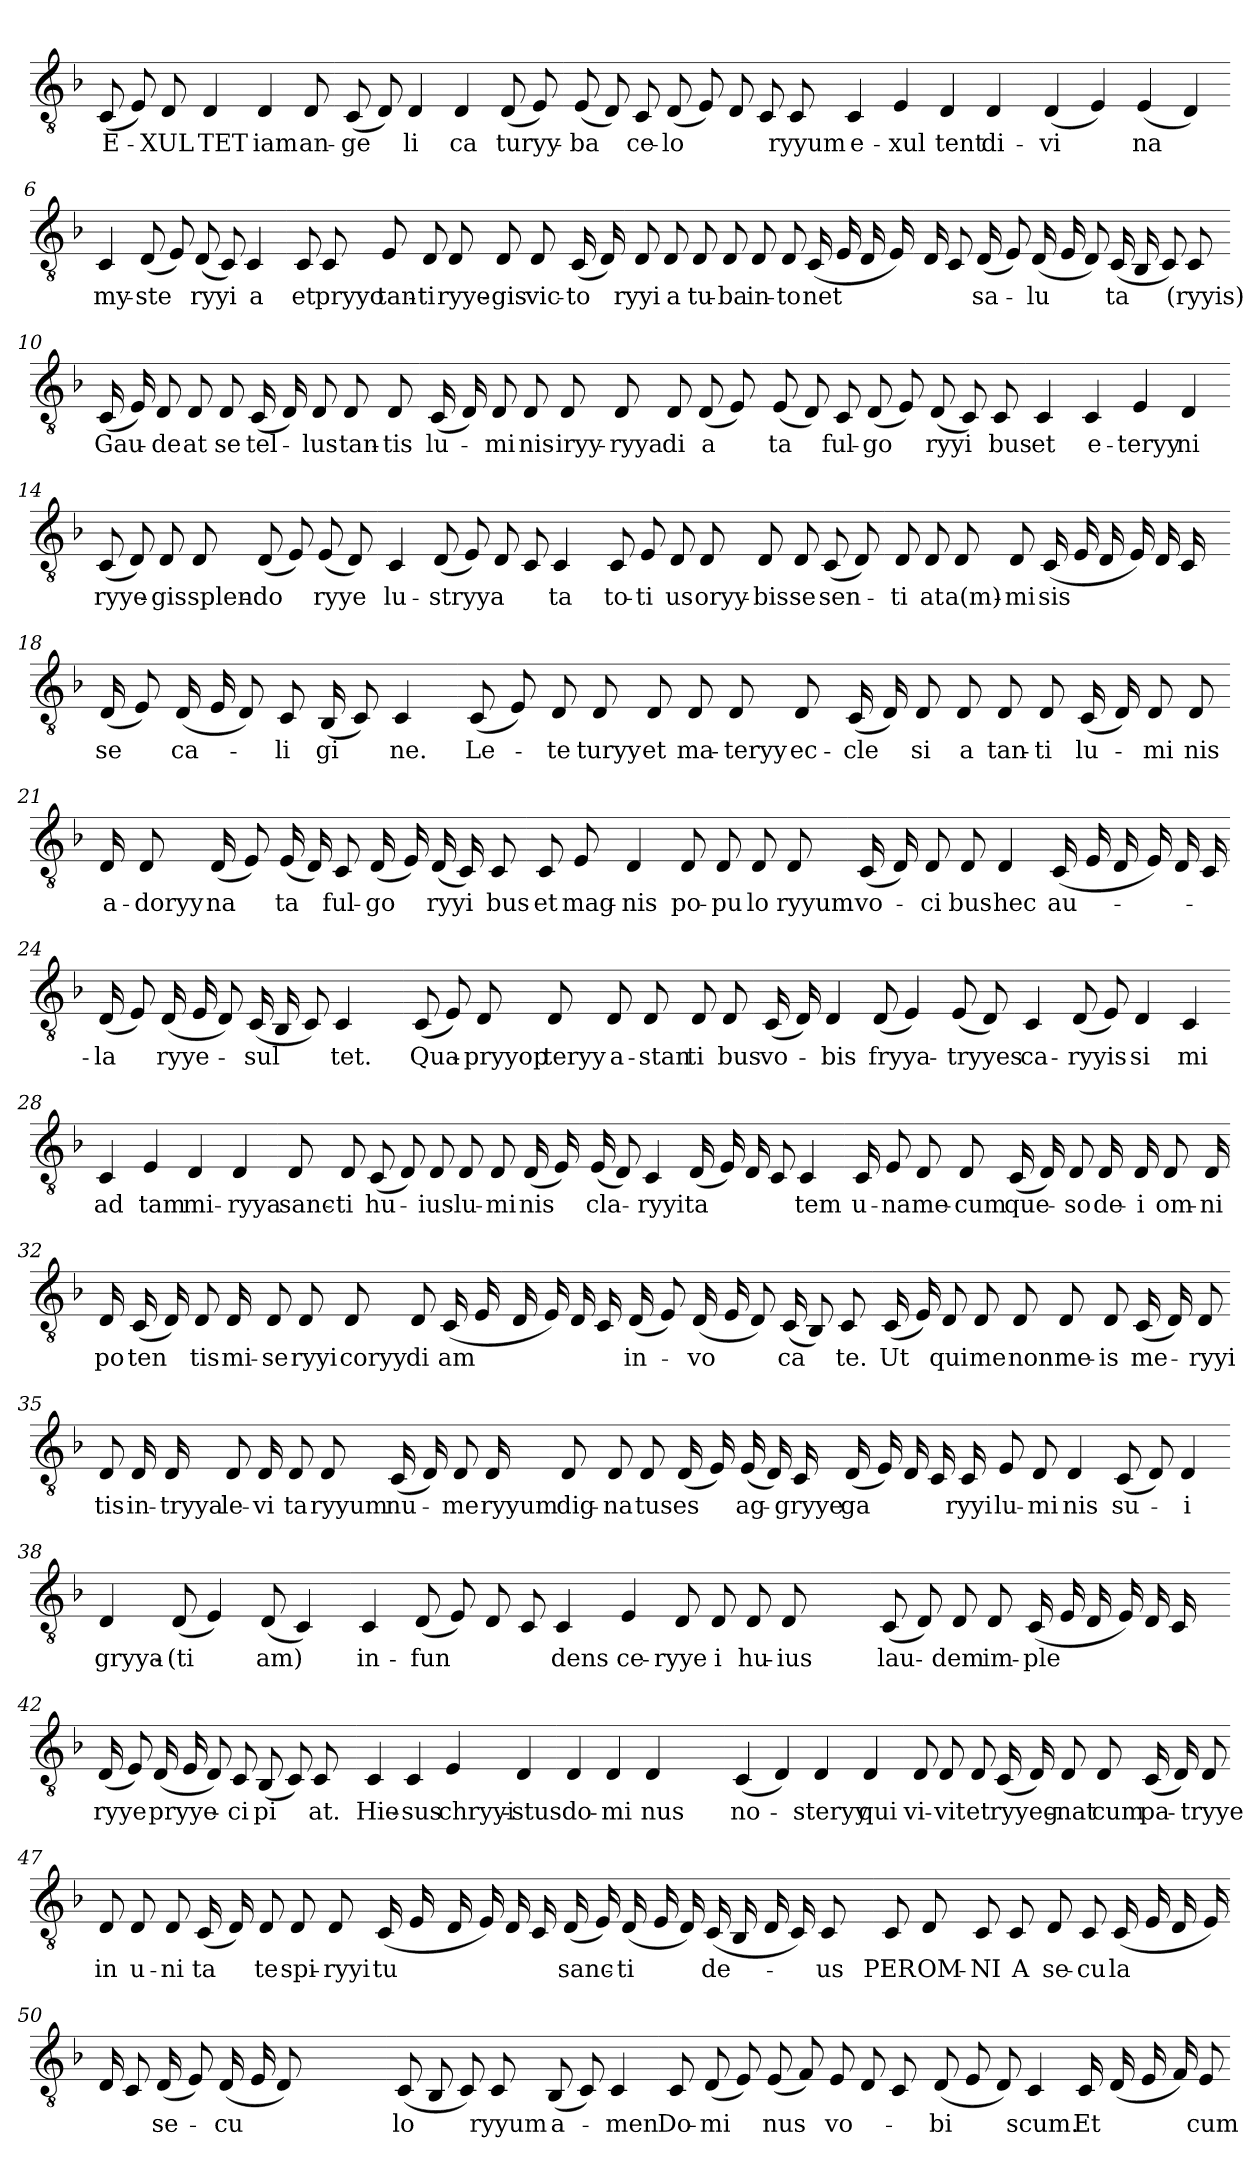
**kern	**text
*part1	*part1
*staff1	*staff1
*clefGv2	*
*k[b-]	*
=1	=1
(8C	E-
8E)	.
8D	XUL
4D	-TET
4D	iam
8D	an-
=2-	=2-
(8C	ge
8D)	.
4D	li
4D	-ca
(8D	turyy-
8E)	.
=3-	=3-
(8E	-ba
8D)	.
8C	ce-
(8D	lo
8E)	.
8D	.
8C	.
8C	-ryyum
=4-	=4-
4C	e-
4E	xul
4D	-tent
4D	di-
=5-	=5-
(4D	vi
4E)	.
(4E	-na
4D)	.
=6-	=6-
4C	my-
(8D	ste
8E)	.
(8D	ryyi
8C)	.
4C	-a
=7-	=7-
8C	et
8C	pryyo
8E	tan-
8D	-ti
8D	ryye-
8D	-gis
8D	vic-
(16C	to
16D)	.
=8-	=8-
8D	ryyi
8D	-a
8D	tu-
8D	-ba
8D	in-
8D	to
(16C	-net
16E	.
16D	.
16E)	.
=9-	=9-
16D	.
8C	.
(16D	sa-
8E)	.
(16D	lu
16E	.
8D)	.
(16C	ta
16BB-	.
8C)	.
8C	-(ryyis)
=10-	=10-
(16C	Gau-
16E)	.
8D	de
8D	-at
8D	se
(16C	tel-
16D)	.
8D	-lus
8D	tan-
8D	-tis
=11-	=11-
(16C	lu-
16D)	.
8D	mi
8D	-nis
8D	iryy-
8D	ryya
8D	di
(8D	a
8E)	.
=12-	=12-
(8E	-ta
8D)	.
8C	ful-
(8D	go
8E)	.
(8D	ryyi
8C)	.
8C	-bus
=13-	=13-
4C	et
4C	e-
4E	teryy
4D	-ni
=14-	=14-
(8C	ryye-
8D)	.
8D	-gis
8D	splen-
(8D	do
8E)	.
(8E	-ryye
8D)	.
=15-	=15-
4C	lu-
(8D	stryya
8E)	.
8D	.
8C	.
4C	-ta
=16-	=16-
8C	to-
8E	ti
8D	-us
8D	oryy-
8D	-bis
8D	se
(8C	sen-
8D)	.
=17-	=17-
8D	ti
8D	-at
8D	a(m)-
8D	mi
(16C	sis
16E	.
16D	.
16E)	.
16D	.
16C	.
8ryy	.
=18-	=18-
(16D	-se
8E)	.
(16D	ca-
16E	.
8D)	.
8C	li
(16BB-	gi
8C)	.
4C	-ne.
=19-	=19-
(8C	Le-
8E)	.
8D	te
8D	-turyy
8D	et
8D	ma-
8D	-teryy
8D	ec-
=20-	=20-
(16C	cle
16D)	.
8D	si
8D	-a
8D	tan-
8D	-ti
(16C	lu-
16D)	.
8D	mi
8D	-nis
=21-	=21-
16D	a-
8D	doryy
(16D	na
8E)	.
(16E	-ta
16D)	.
8C	ful-
(16D	go
16E)	.
(16D	ryyi
16C)	.
8C	-bus
=22-	=22-
8C	et
8E	mag-
4D	-nis
8D	po-
8D	pu
8D	lo
8D	-ryyum
=23-	=23-
(16C	vo-
16D)	.
8D	ci
8D	-bus
4D	hec
(16C	au-
16E	.
16D	.
16E)	.
16D	.
16C	.
=24-	=24-
(16D	-la
8E)	.
(16D	ryye-
16E	.
8D)	.
(16C	sul
16BB-	.
8C)	.
4C	-tet.
16ryy	.
=25-	=25-
(8C	Qua-
8E)	.
8D	pryyop
8D	-teryy
8D	a-
8D	stan
8D	ti
8D	-bus
=26-	=26-
(16C	vo-
16D)	.
4D	-bis
(8D	fryya-
4E)	.
(8E	-tryyes
8D)	.
=27-	=27-
4C	ca-
(8D	ryyis
8E)	.
4D	si
4C	-mi
=28-	=28-
4C	ad
4E	tam
4D	mi-
4D	-ryya
=29-	=29-
8D	sanc-
8D	-ti
(8C	hu-
8D)	.
8D	-ius
8D	lu-
8D	mi
(16D	-nis
16E)	.
=30-	=30-
(16E	cla-
8D)	.
4C	ryyi
(16D	ta
16E)	.
16D	.
8C	.
4C	-tem
=31-	=31-
16C	u-
8E	-na
8D	me-
8D	-cum
(16C	que-
16D)	.
8D	-so
16D	de-
16D	-i
8D	om-
16D	ni
=32-	=32-
16D	po
(16C	ten
16D)	.
8D	-tis
16D	mi-
8D	se
8D	ryyi
8D	coryy
8D	di
(16C	-am
16E	.
=33-	=33-
16D	.
16E)	.
16D	.
16C	.
(16D	in-
8E)	.
(16D	vo
16E	.
8D)	.
(16C	ca
8BB-)	.
8C	-te.
=34-	=34-
(16C	Ut
16E)	.
8D	qui
8D	me
8D	non
8D	me-
8D	-is
(16C	me-
16D)	.
8D	ryyi
=35-	=35-
8D	-tis
16D	in-
16D	-tryya
8D	le-
16D	vi
8D	ta
8D	-ryyum
(16C	nu-
16D)	.
8D	me
16D	-ryyum
=36-	=36-
8D	dig-
8D	na
8D	-tus
(16D	es
16E)	.
(16E	ag-
16D)	.
16C	gryye
(16D	ga
16E)	.
16D	.
16C	.
16C	-ryyi
=37-	=37-
8E	lu-
8D	mi
4D	-nis
(8C	su-
8D)	.
4D	-i
=38-	=38-
4D	gryya-
(8D	(ti
4E)	.
(8D	-am)
4C)	.
=39-	=39-
4C	in-
(8D	fun
8E)	.
8D	.
8C	.
4C	-dens
=40-	=40-
4E	ce-
8D	ryye
8D	-i
8D	hu-
8D	-ius
4ryy	.
=41-	=41-
(8C	lau-
8D)	.
8D	-dem
8D	im-
(16C	ple
16E	.
16D	.
16E)	.
16D	.
16C	.
8ryy	.
=42-	=42-
(16D	-ryye
8E)	.
(16D	pryye-
16E	.
8D)	.
8C	ci
(8BB-	pi
8C)	.
8C	-at.
16ryy	.
=43-	=43-
4C	Hie-
4C	-sus
4E	chryyi-
4D	-stus
=44-	=44-
4D	do-
4D	mi
4D	-nus
4ryy	.
=45-	=45-
(4C	no-
4D)	.
4D	-steryy
4D	qui
=46-	=46-
8D	vi-
8D	-vit
8D	et
(16C	ryyeg-
16D)	.
8D	-nat
8D	cum
(16C	pa-
16D)	.
8D	-tryye
=47-	=47-
8D	in
8D	u-
8D	ni
(16C	ta
16D)	.
8D	-te
8D	spi-
8D	ryyi
(16C	-tu
16E	.
=48-	=48-
16D	.
16E)	.
16D	.
16C	.
(16D	sanc-
16E)	.
(16D	-ti
16E	.
16D)	.
(16C	de-
16BB-	.
16D	.
16C)	.
8C	-us
16ryy	.
=49-	=49-
8C	PER
8D	OM-
8C	NI
8C	-A
8D	se-
8C	cu
(16C	-la
16E	.
16D	.
16E)	.
=50-	=50-
16D	.
8C	.
(16D	se-
8E)	.
(16D	cu
16E	.
8D)	.
8ryy	.
4ryy	.
=51-	=51-
(8C	lo
8BB-	.
8C)	.
8C	-ryyum
(8BB-	a-
8C)	.
4C	-men
=52-	=52-
8C	Do-
(8D	mi
8E)	.
(8E	-nus
8F)	.
8E	vo-
8D	.
8C	.
=53-	=53-
(8D	bi
8E	.
8D)	.
4C	-scum.
16C	Et
(16D	.
16E	.
16F)	.
8E	cum
=-	=-
*-	*-
